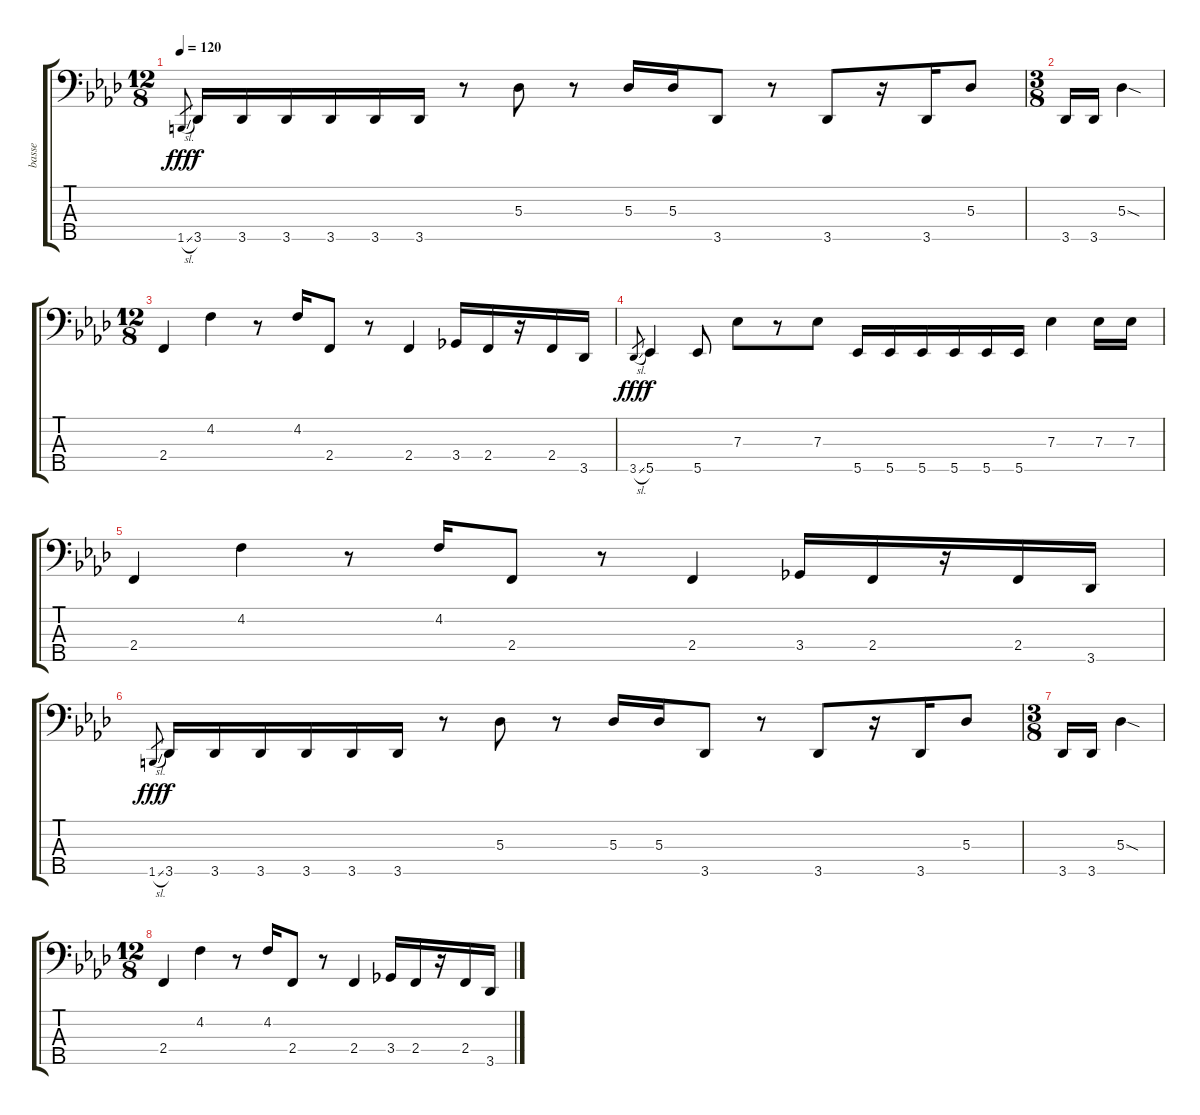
\track ("basse" "basse") {instrument electricbassfinger}
\staff {score tabs}
\tuning (Gb2 Db2 Ab1 Eb1 Bb0) {hide}
\ts (12 8)
\tempo 120
\clef f4
\ks fminor
1.5{sl}.8{gr dy fff} 3.5.16{dy f} 3.5.16 3.5.16 3.5.16 3.5.16 3.5.16 r.8 5.3.8 r.8 5.3.16 5.3.16 3.5.8 r.8 3.5.8 r.16 3.5.16 5.3.8 |
\ts (3 8)
3.5.16 3.5.16 5.3{sod}.4 |
\ts (12 8)
2.4.4 4.2.4 r.8 4.2.16 2.4.8 r.8 2.4.4 3.4.16 2.4.16 r.16 2.4.16 3.5.16 |
3.5{sl}.8{gr dy fff} 5.5.4{dy f} 5.5.8 7.3.8 r.8 7.3.8 5.5.16 5.5.16 5.5.16 5.5.16 5.5.16 5.5.16 7.3.4 7.3.16 7.3.16 |
2.4.4 4.2.4 r.8 4.2.16 2.4.8 r.8 2.4.4 3.4.16 2.4.16 r.16 2.4.16 3.5.16 |
1.5{sl}.8{gr dy fff} 3.5.16{dy f} 3.5.16 3.5.16 3.5.16 3.5.16 3.5.16 r.8 5.3.8 r.8 5.3.16 5.3.16 3.5.8 r.8 3.5.8 r.16 3.5.16 5.3.8 |
\ts (3 8)
3.5.16 3.5.16 5.3{sod}.4 |
\ts (12 8)
2.4.4 4.2.4 r.8 4.2.16 2.4.8 r.8 2.4.4 3.4.16 2.4.16 r.16 2.4.16 3.5.16
